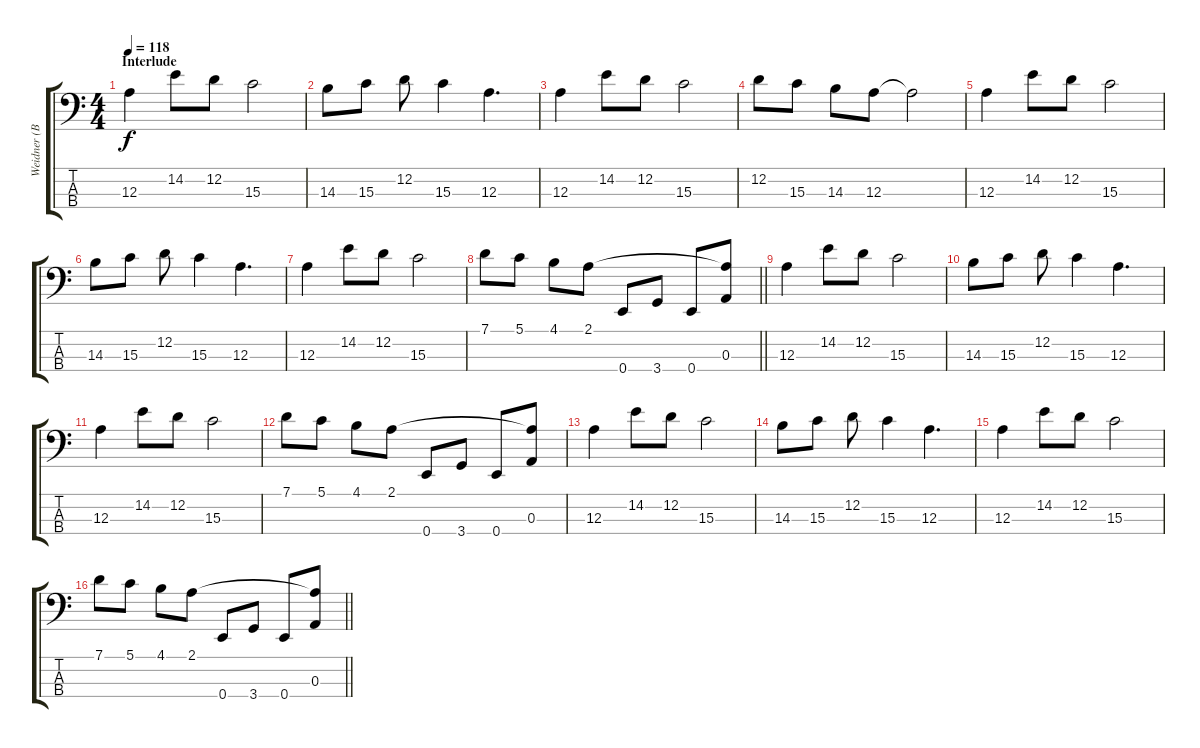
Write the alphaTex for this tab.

\track ("Weidner (Bass)" "Weidner (B") {instrument electricbasspick}
\staff {score tabs}
\tuning (G2 D2 A1 E1) {hide}
\ts (4 4)
\section ("" "Interlude")
\tempo 118
\clef f4
\ks c
12.3.4{dy f} 14.2.8 12.2.8 15.3.2 |
14.3.8 15.3.8 12.2.8 15.3.4 12.3.4{d} |
12.3.4 14.2.8 12.2.8 15.3.2 |
12.2.8 15.3.8 14.3.8 12.3.8 12.3{t}.2 |
12.3.4 14.2.8 12.2.8 15.3.2 |
14.3.8 15.3.8 12.2.8 15.3.4 12.3.4{d} |
12.3.4 14.2.8 12.2.8 15.3.2 |
\barLineRight lightlight
7.1.8 5.1.8 4.1.8 2.1.8 0.4.8 3.4.8 0.4.8 (2.1{t} 0.3).8 |
12.3.4 14.2.8 12.2.8 15.3.2 |
14.3.8 15.3.8 12.2.8 15.3.4 12.3.4{d} |
12.3.4 14.2.8 12.2.8 15.3.2 |
7.1.8 5.1.8 4.1.8 2.1.8 0.4.8 3.4.8 0.4.8 (2.1{t} 0.3).8 |
12.3.4 14.2.8 12.2.8 15.3.2 |
14.3.8 15.3.8 12.2.8 15.3.4 12.3.4{d} |
12.3.4 14.2.8 12.2.8 15.3.2 |
\barLineRight lightlight
7.1.8 5.1.8 4.1.8 2.1.8 0.4.8 3.4.8 0.4.8 (2.1{t} 0.3).8
